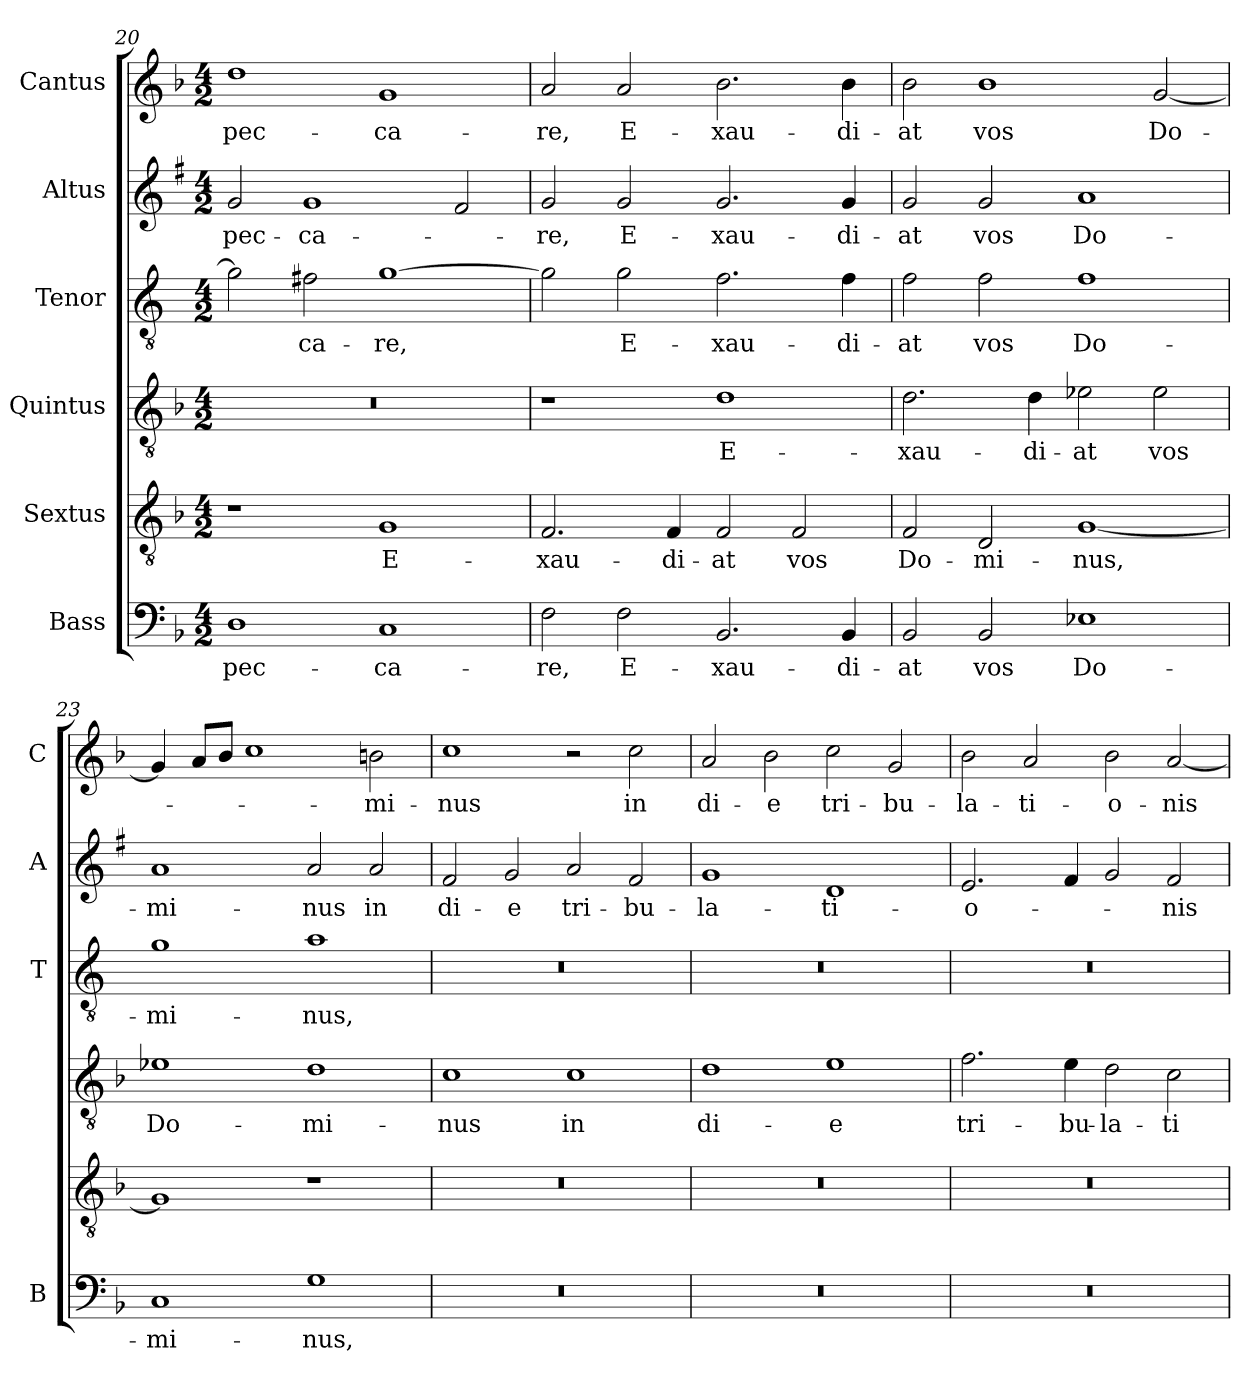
**kern	**text	**kern	**text	**kern	**text	**kern	**text	**kern	**text	**kern	**text
*part6	*part6	*part5	*part5	*part4	*part4	*part3	*part3	*part2	*part2	*part1	*part1
*staff6	*staff6	*staff5	*staff5	*staff4	*staff4	*staff3	*staff3	*staff2	*staff2	*staff1	*staff1
*I"Bass	*	*I"Sextus	*	*I"Quintus	*	*I"Tenor	*	*I"Altus	*	*I"Cantus	*
*I'B	*	*	*	*	*	*I'T	*	*I'A	*	*I'C	*
*clefF4	*	*clefGv2	*	*clefGv2	*	*clefGv2	*	*clefG2	*	*clefG2	*
*	*	*	*	*	*	*ITrd4c7	*	*ITrd1c2	*	*	*
*k[b-]	*	*k[b-]	*	*k[b-]	*	*k[b-]	*	*k[b-]	*	*k[b-]	*
*F:	*	*F:	*	*F:	*	*F:	*	*F:	*	*F:	*
*M4/2	*	*M4/2	*	*M4/2	*	*M4/2	*	*M4/2	*	*M4/2	*
=20	=20	=20	=20	=20	=20	=20	=20	=20	=20	=20	=20
!	!LO:LY:b	!	!	!	!	!	!	!	!LO:LY:b	!	!LO:LY:b
1D	pec-	1r	.	0r	.	2c\]	.	2f/	pec-	1dd	pec-
!	!	!	!	!	!	!	!LO:LY:b	!	!LO:LY:b	!	!
.	.	.	.	.	.	2Bn\	-ca-	1f	-ca-	.	.
!	!LO:LY:b	!	!LO:LY:b	!	!	!	!LO:LY:b	!	!	!	!LO:LY:b
1C	-ca-	1G	E-	.	.	[1c	-re,	.	.	1g	-ca-
.	.	.	.	.	.	.	.	2e/	.	.	.
!!LO:LB:g=z
=21	=21	=21	=21	=21	=21	=21	=21	=21	=21	=21	=21
!	!LO:LY:b	!	!LO:LY:b	!	!	!	!	!	!LO:LY:b	!	!LO:LY:b
2F\	-re,	2.F/	-xau-	1r	.	2c\]	.	2f/	-re,	2a/	-re,
!	!LO:LY:b	!	!	!	!	!	!LO:LY:b	!	!LO:LY:b	!	!LO:LY:b
2F\	E-	.	.	.	.	2c\	E-	2f/	E-	2a/	E-
!	!	!	!LO:LY:b	!	!	!	!	!	!	!	!
.	.	4F/	-di-	.	.	.	.	.	.	.	.
!	!LO:LY:b	!	!LO:LY:b	!	!LO:LY:b	!	!LO:LY:b	!	!LO:LY:b	!	!LO:LY:b
2.BB-/	-xau-	2F/	-at	1d	E-	2.B-\	-xau-	2.f/	-xau-	2.b-\	-xau-
!	!	!	!LO:LY:b	!	!	!	!	!	!	!	!
.	.	2F/	vos	.	.	.	.	.	.	.	.
!	!LO:LY:b	!	!	!	!	!	!LO:LY:b	!	!LO:LY:b	!	!LO:LY:b
4BB-/	-di-	.	.	.	.	4B-\	-di-	4f/	-di-	4b-\	-di-
=22	=22	=22	=22	=22	=22	=22	=22	=22	=22	=22	=22
!	!LO:LY:b	!	!LO:LY:b	!	!LO:LY:b	!	!LO:LY:b	!	!LO:LY:b	!	!LO:LY:b
2BB-/	-at	2F/	Do-	2.d\	-xau-	2B-\	-at	2f/	-at	2b-\	-at
!	!LO:LY:b	!	!LO:LY:b	!	!	!	!LO:LY:b	!	!LO:LY:b	!	!LO:LY:b
2BB-/	vos	2D/	-mi-	.	.	2B-\	vos	2f/	vos	1b-	vos
!	!	!	!	!	!LO:LY:b	!	!	!	!	!	!
.	.	.	.	4d\	-di-	.	.	.	.	.	.
!	!LO:LY:b	!	!LO:LY:b	!	!LO:LY:b	!	!LO:LY:b	!	!LO:LY:b	!	!
1E-X	Do-	[1G	-nus,	2e-X\	-at	1B-	Do-	1g	Do-	.	.
!	!	!	!	!	!LO:LY:b	!	!	!	!	!	!LO:LY:b
.	.	.	.	2e-\	vos	.	.	.	.	[2g/	Do-
=23	=23	=23	=23	=23	=23	=23	=23	=23	=23	=23	=23
!	!LO:LY:b	!	!	!	!LO:LY:b	!	!LO:LY:b	!	!LO:LY:b	!	!
1C	-mi-	1G]	.	1e-X	Do-	1c	-mi-	1g	-mi-	4g/]	.
.	.	.	.	.	.	.	.	.	.	8a/L	.
.	.	.	.	.	.	.	.	.	.	8b-/J	.
.	.	.	.	.	.	.	.	.	.	1cc	.
!	!LO:LY:b	!	!	!	!LO:LY:b	!	!LO:LY:b	!	!LO:LY:b	!	!
1G	-nus,	1r	.	1d	-mi-	1d	-nus,	2g/	-nus	.	.
!	!	!	!	!	!	!	!	!	!LO:LY:b	!	!LO:LY:b
.	.	.	.	.	.	.	.	2g/	in	2bn\	-mi-
=24	=24	=24	=24	=24	=24	=24	=24	=24	=24	=24	=24
!	!	!	!	!	!LO:LY:b	!	!	!	!LO:LY:b	!	!LO:LY:b
0r	.	0r	.	1c	-nus	0r	.	2e/	di-	1cc	-nus
!	!	!	!	!	!	!	!	!	!LO:LY:b	!	!
.	.	.	.	.	.	.	.	2f/	-e	.	.
!	!	!	!	!	!LO:LY:b	!	!	!	!LO:LY:b	!	!
.	.	.	.	1c	in	.	.	2g/	tri-	2r	.
!	!	!	!	!	!	!	!	!	!LO:LY:b	!	!LO:LY:b
.	.	.	.	.	.	.	.	2e/	-bu-	2cc\	in
=25	=25	=25	=25	=25	=25	=25	=25	=25	=25	=25	=25
!	!	!	!	!	!LO:LY:b	!	!	!	!LO:LY:b	!	!LO:LY:b
0r	.	0r	.	1d	di-	0r	.	1f	-la-	2a/	di-
!	!	!	!	!	!	!	!	!	!	!	!LO:LY:b
.	.	.	.	.	.	.	.	.	.	2b-\	-e
!	!	!	!	!	!LO:LY:b	!	!	!	!LO:LY:b	!	!LO:LY:b
.	.	.	.	1e	-e	.	.	1c	-ti-	2cc\	tri-
!	!	!	!	!	!	!	!	!	!	!	!LO:LY:b
.	.	.	.	.	.	.	.	.	.	2g/	-bu-
!!LO:PB:g=z
=26	=26	=26	=26	=26	=26	=26	=26	=26	=26	=26	=26
!	!	!	!	!	!LO:LY:b	!	!	!	!LO:LY:b	!	!LO:LY:b
0r	.	0r	.	2.f\	tri-	0r	.	2.d/	-o-	2b-\	-la-
!	!	!	!	!	!	!	!	!	!	!	!LO:LY:b
.	.	.	.	.	.	.	.	.	.	2a/	-ti-
!	!	!	!	!	!LO:LY:b	!	!	!	!	!	!
.	.	.	.	4e\	-bu-	.	.	4e/	.	.	.
!	!	!	!	!	!LO:LY:b	!	!	!	!	!	!LO:LY:b
.	.	.	.	2d\	-la-	.	.	2f/	.	2b-\	-o-
!	!	!	!	!	!LO:LY:b	!	!	!	!LO:LY:b	!	!LO:LY:b
.	.	.	.	2c\	-ti-	.	.	2e/	-nis	[2a/	-nis
=	=	=	=	=	=	=	=	=	=	=	=
*-	*-	*-	*-	*-	*-	*-	*-	*-	*-	*-	*-
